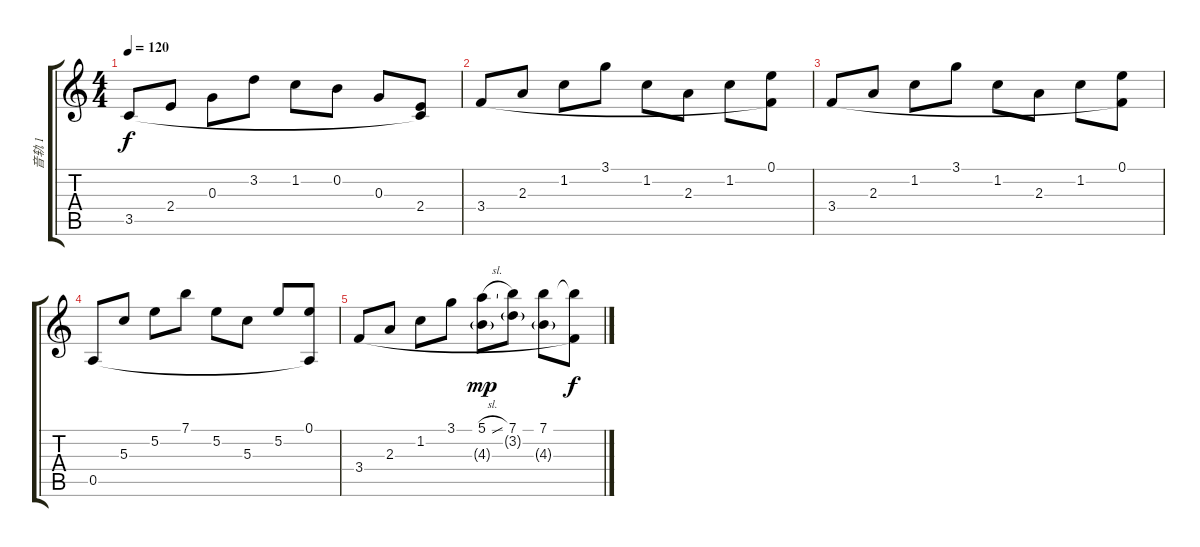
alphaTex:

\track ("音轨 1" "音轨 1") {instrument acousticguitarsteel}
\staff {score tabs}
\tuning (E4 B3 G3 D3 A2 E2) {hide}
\ts (4 4)
\tempo 120
\clef g2
\ks c
3.5.8{dy f} 2.4.8 0.3.8 3.2.8 1.2.8 0.2.8 0.3.8 (2.4 3.5{t}).8 |
3.4.8 2.3.8 1.2.8 3.1.8 1.2.8 2.3.8 1.2.8 (0.1 3.4{t}).8 |
3.4.8 2.3.8 1.2.8 3.1.8 1.2.8 2.3.8 1.2.8 (0.1 3.4{t}).8 |
0.5.8 5.3.8 5.2.8 7.1.8 5.2.8 5.3.8 5.2.8 (0.1 0.5{t}).8 |
3.4.8 2.3.8 1.2.8 3.1.8 (5.1{sl} 4.3{g}).8{dy mp} (7.1 3.2{g}).8 (7.1 4.3{g}).8 (7.1{t} 3.4{t}).8{dy f}
